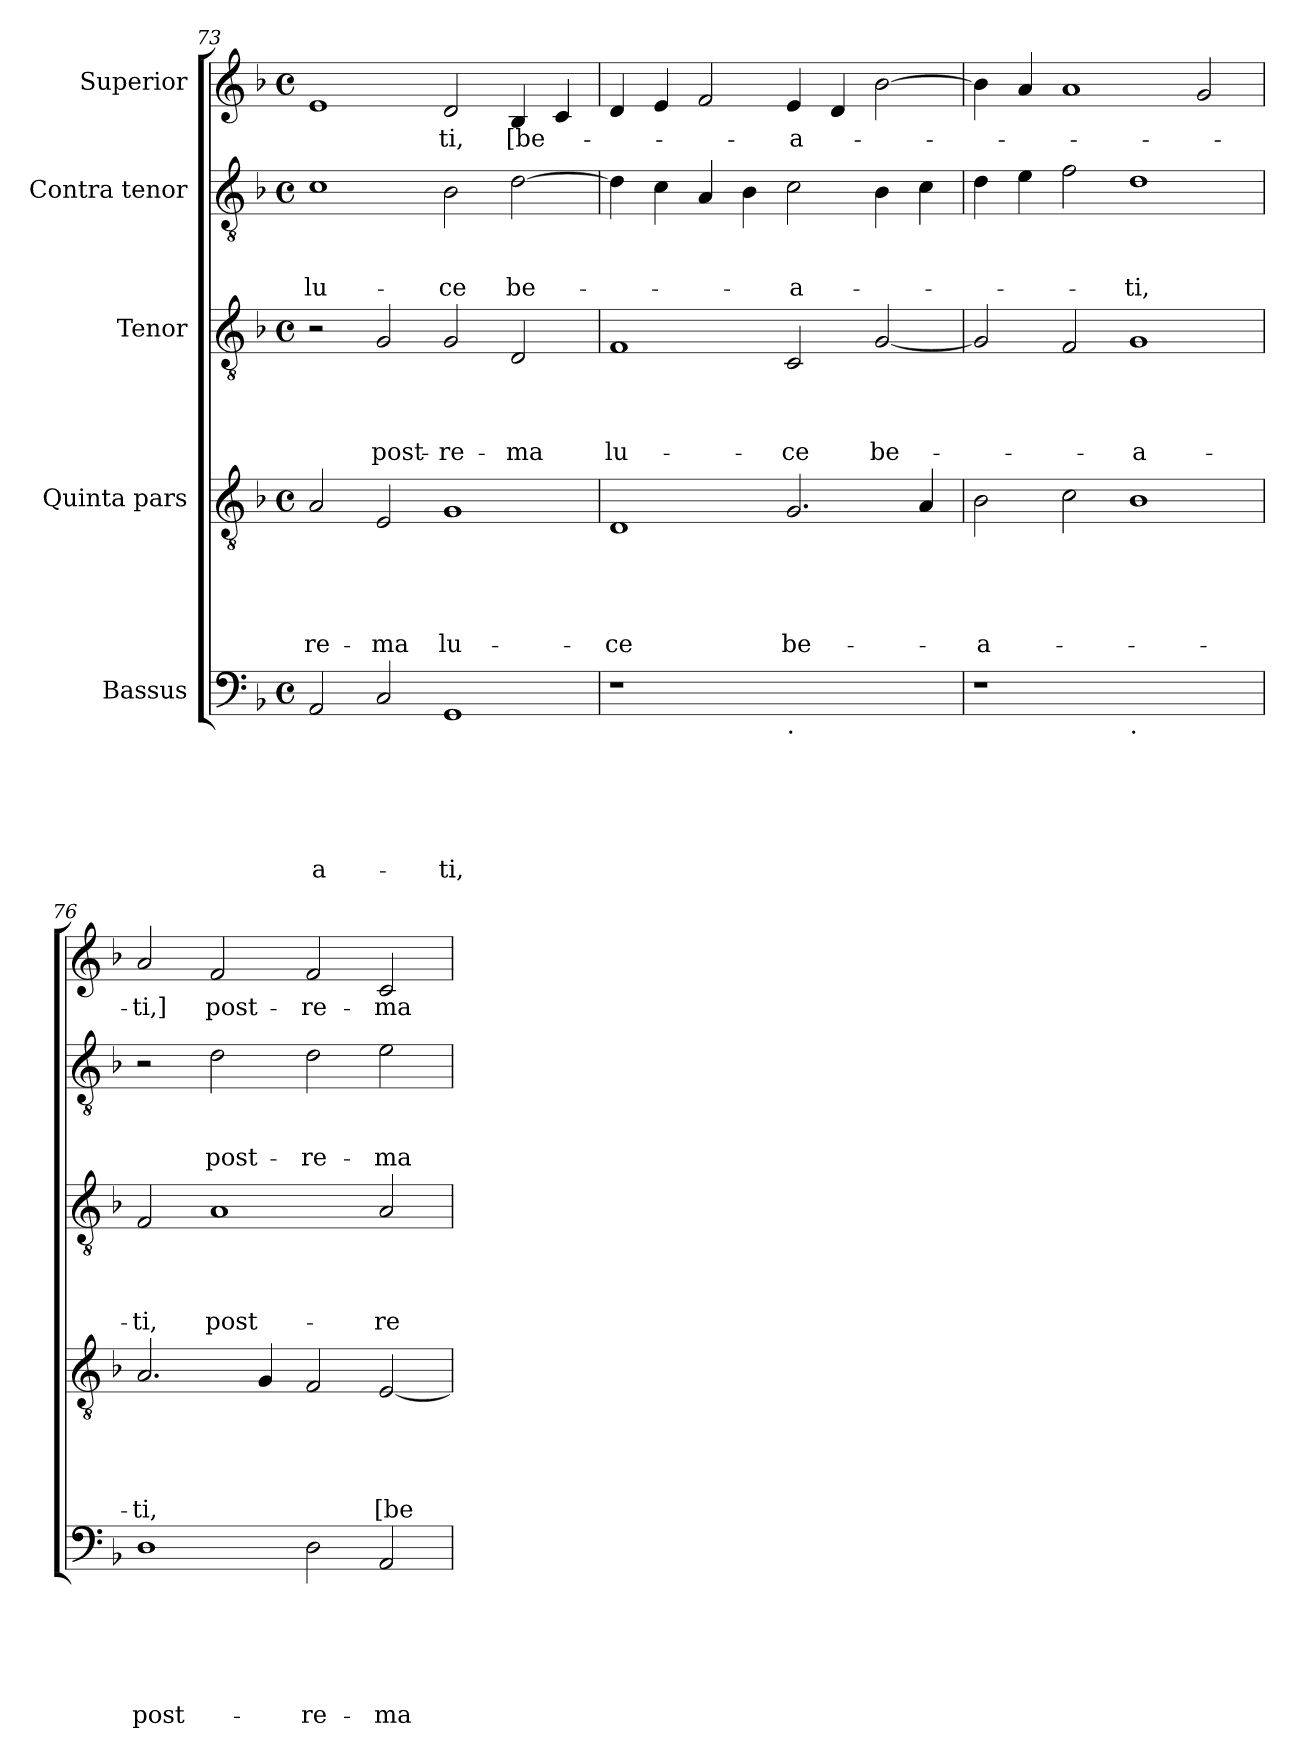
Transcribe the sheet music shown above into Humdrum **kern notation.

**kern	**text	**text	**text	**text	**text	**text	**kern	**text	**text	**text	**text	**text	**kern	**text	**text	**text	**text	**kern	**text	**text	**text	**kern	**text
*part5	*part5	*part5	*part5	*part5	*part5	*part5	*part4	*part4	*part4	*part4	*part4	*part4	*part3	*part3	*part3	*part3	*part3	*part2	*part2	*part2	*part2	*part1	*part1
*staff5	*staff5	*staff5	*staff5	*staff5	*staff5	*staff5	*staff4	*staff4	*staff4	*staff4	*staff4	*staff4	*staff3	*staff3	*staff3	*staff3	*staff3	*staff2	*staff2	*staff2	*staff2	*staff1	*staff1
*I"Bassus	*	*	*	*	*	*	*I"Quinta pars	*	*	*	*	*	*I"Tenor	*	*	*	*	*I"Contra tenor	*	*	*	*I"Superior	*
*clefF4	*	*	*	*	*	*	*clefGv2	*	*	*	*	*	*clefGv2	*	*	*	*	*clefGv2	*	*	*	*clefG2	*
*k[b-]	*	*	*	*	*	*	*k[b-]	*	*	*	*	*	*k[b-]	*	*	*	*	*k[b-]	*	*	*	*k[b-]	*
*F:	*	*	*	*	*	*	*F:	*	*	*	*	*	*F:	*	*	*	*	*F:	*	*	*	*F:	*
*M4/4	*	*	*	*	*	*	*M4/4	*	*	*	*	*	*M4/4	*	*	*	*	*M4/4	*	*	*	*M4/4	*
*met(c)	*	*	*	*	*	*	*met(c)	*	*	*	*	*	*met(c)	*	*	*	*	*met(c)	*	*	*	*met(c)	*
=73	=73	=73	=73	=73	=73	=73	=73	=73	=73	=73	=73	=73	=73	=73	=73	=73	=73	=73	=73	=73	=73	=73	=73
!	!	!	!	!	!	!LO:LY:b	!	!	!	!	!	!LO:LY:b	!	!	!	!	!	!	!	!	!LO:LY:b	!	!
2AA/	.	.	.	.	.	-a-	2A/	.	.	.	.	-re-	2r	.	.	.	.	1c	.	.	lu-	1e	.
!	!	!	!	!	!	!	!	!	!	!	!	!LO:LY:b	!	!	!	!	!LO:LY:b	!	!	!	!	!	!
2C/	.	.	.	.	.	.	2E/	.	.	.	.	-ma	2G/	.	.	.	post-	.	.	.	.	.	.
!	!	!	!	!	!	!LO:LY:b	!	!	!	!	!	!LO:LY:b	!	!	!	!	!LO:LY:b	!	!	!	!LO:LY:b	!	!LO:LY:b
1GG	.	.	.	.	.	-ti,	1G	.	.	.	.	lu-	2G/	.	.	.	-re-	2B-\	.	.	-ce	2d/	-ti,
!	!	!	!	!	!	!	!	!	!	!	!	!	!	!	!	!	!LO:LY:b	!	!	!	!LO:LY:b	!	!LO:LY:b
.	.	.	.	.	.	.	.	.	.	.	.	.	2D/	.	.	.	-ma	[>2d\	.	.	be-	4B-/	[be-
.	.	.	.	.	.	.	.	.	.	.	.	.	.	.	.	.	.	.	.	.	.	4c/	.
=74	=74	=74	=74	=74	=74	=74	=74	=74	=74	=74	=74	=74	=74	=74	=74	=74	=74	=74	=74	=74	=74	=74	=74
!	!	!	!	!	!	!	!	!	!	!	!	!LO:LY:b	!	!	!	!	!LO:LY:b	!	!	!	!	!	!
1r	.	.	.	.	.	.	1D	.	.	.	.	-ce	1F	.	.	.	lu-	4d\]	.	.	.	4d/	.
.	.	.	.	.	.	.	.	.	.	.	.	.	.	.	.	.	.	4c\	.	.	.	4e/	.
.	.	.	.	.	.	.	.	.	.	.	.	.	.	.	.	.	.	4A/	.	.	.	2f/	.
.	.	.	.	.	.	.	.	.	.	.	.	.	.	.	.	.	.	4B-\	.	.	.	.	.
!LO:TX:b:t=.	!	!	!	!	!	!	!	!	!	!	!	!	!	!	!	!	!	!	!	!	!	!	!
!	!	!	!	!	!	!	!	!	!	!	!	!LO:LY:b	!	!	!	!	!LO:LY:b	!	!	!	!LO:LY:b	!	!LO:LY:b
1ryy	.	.	.	.	.	.	2.G/	.	.	.	.	be-	2C/	.	.	.	-ce	2c\	.	.	-a-	4e/	-a-
.	.	.	.	.	.	.	.	.	.	.	.	.	.	.	.	.	.	.	.	.	.	4d/	.
!	!	!	!	!	!	!	!	!	!	!	!	!	!	!	!	!	!LO:LY:b	!	!	!	!	!	!
.	.	.	.	.	.	.	.	.	.	.	.	.	[<2G/	.	.	.	be-	4B-\	.	.	.	[<2b-\	.
.	.	.	.	.	.	.	4A/	.	.	.	.	.	.	.	.	.	.	4c\	.	.	.	.	.
!!LO:LB:g=z
=75	=75	=75	=75	=75	=75	=75	=75	=75	=75	=75	=75	=75	=75	=75	=75	=75	=75	=75	=75	=75	=75	=75	=75
!	!	!	!	!	!	!	!	!	!	!	!	!LO:LY:b	!	!	!	!	!	!	!	!	!	!	!
1r	.	.	.	.	.	.	2B-\	.	.	.	.	-a-	2G/]	.	.	.	.	4d\	.	.	.	4b-\]	.
.	.	.	.	.	.	.	.	.	.	.	.	.	.	.	.	.	.	4e\	.	.	.	4a/	.
.	.	.	.	.	.	.	2c\	.	.	.	.	.	2F/	.	.	.	.	2f\	.	.	.	1a	.
!LO:TX:b:t=.	!	!	!	!	!	!	!	!	!	!	!	!	!	!	!	!	!	!	!	!	!	!	!
!	!	!	!	!	!	!	!	!	!	!	!	!	!	!	!	!	!LO:LY:b:rj	!	!	!	!LO:LY:b	!	!
1ryy	.	.	.	.	.	.	1B-	.	.	.	.	.	1G	.	.	.	-a-	1d	.	.	-ti,	.	.
.	.	.	.	.	.	.	.	.	.	.	.	.	.	.	.	.	.	.	.	.	.	2g/	.
=76	=76	=76	=76	=76	=76	=76	=76	=76	=76	=76	=76	=76	=76	=76	=76	=76	=76	=76	=76	=76	=76	=76	=76
!	!	!	!	!	!	!LO:LY:b	!	!	!	!	!	!LO:LY:b	!	!	!	!	!LO:LY:b	!	!	!	!	!	!LO:LY:b
1D	.	.	.	.	.	post-	2.A/	.	.	.	.	-ti,	2F/	.	.	.	-ti,	2r	.	.	.	2a/	-ti,]
!	!	!	!	!	!	!	!	!	!	!	!	!	!	!	!	!	!LO:LY:b	!	!	!	!LO:LY:b	!	!LO:LY:b
.	.	.	.	.	.	.	.	.	.	.	.	.	1A	.	.	.	post-	2d\	.	.	post-	2f/	post-
.	.	.	.	.	.	.	4G/	.	.	.	.	.	.	.	.	.	.	.	.	.	.	.	.
!	!	!	!	!	!	!LO:LY:b	!	!	!	!	!	!	!	!	!	!	!	!	!	!	!LO:LY:b	!	!LO:LY:b
2D\	.	.	.	.	.	-re-	2F/	.	.	.	.	.	.	.	.	.	.	2d\	.	.	-re-	2f/	-re-
!	!	!	!	!	!	!LO:LY:b	!	!	!	!	!	!LO:LY:b	!	!	!	!	!LO:LY:b	!	!	!	!LO:LY:b	!	!LO:LY:b
2AA/	.	.	.	.	.	-ma	[<2E/	.	.	.	.	[be-	2A/	.	.	.	-re-	2e\	.	.	-ma	2c/	-ma
=	=	=	=	=	=	=	=	=	=	=	=	=	=	=	=	=	=	=	=	=	=	=	=
*-	*-	*-	*-	*-	*-	*-	*-	*-	*-	*-	*-	*-	*-	*-	*-	*-	*-	*-	*-	*-	*-	*-	*-
